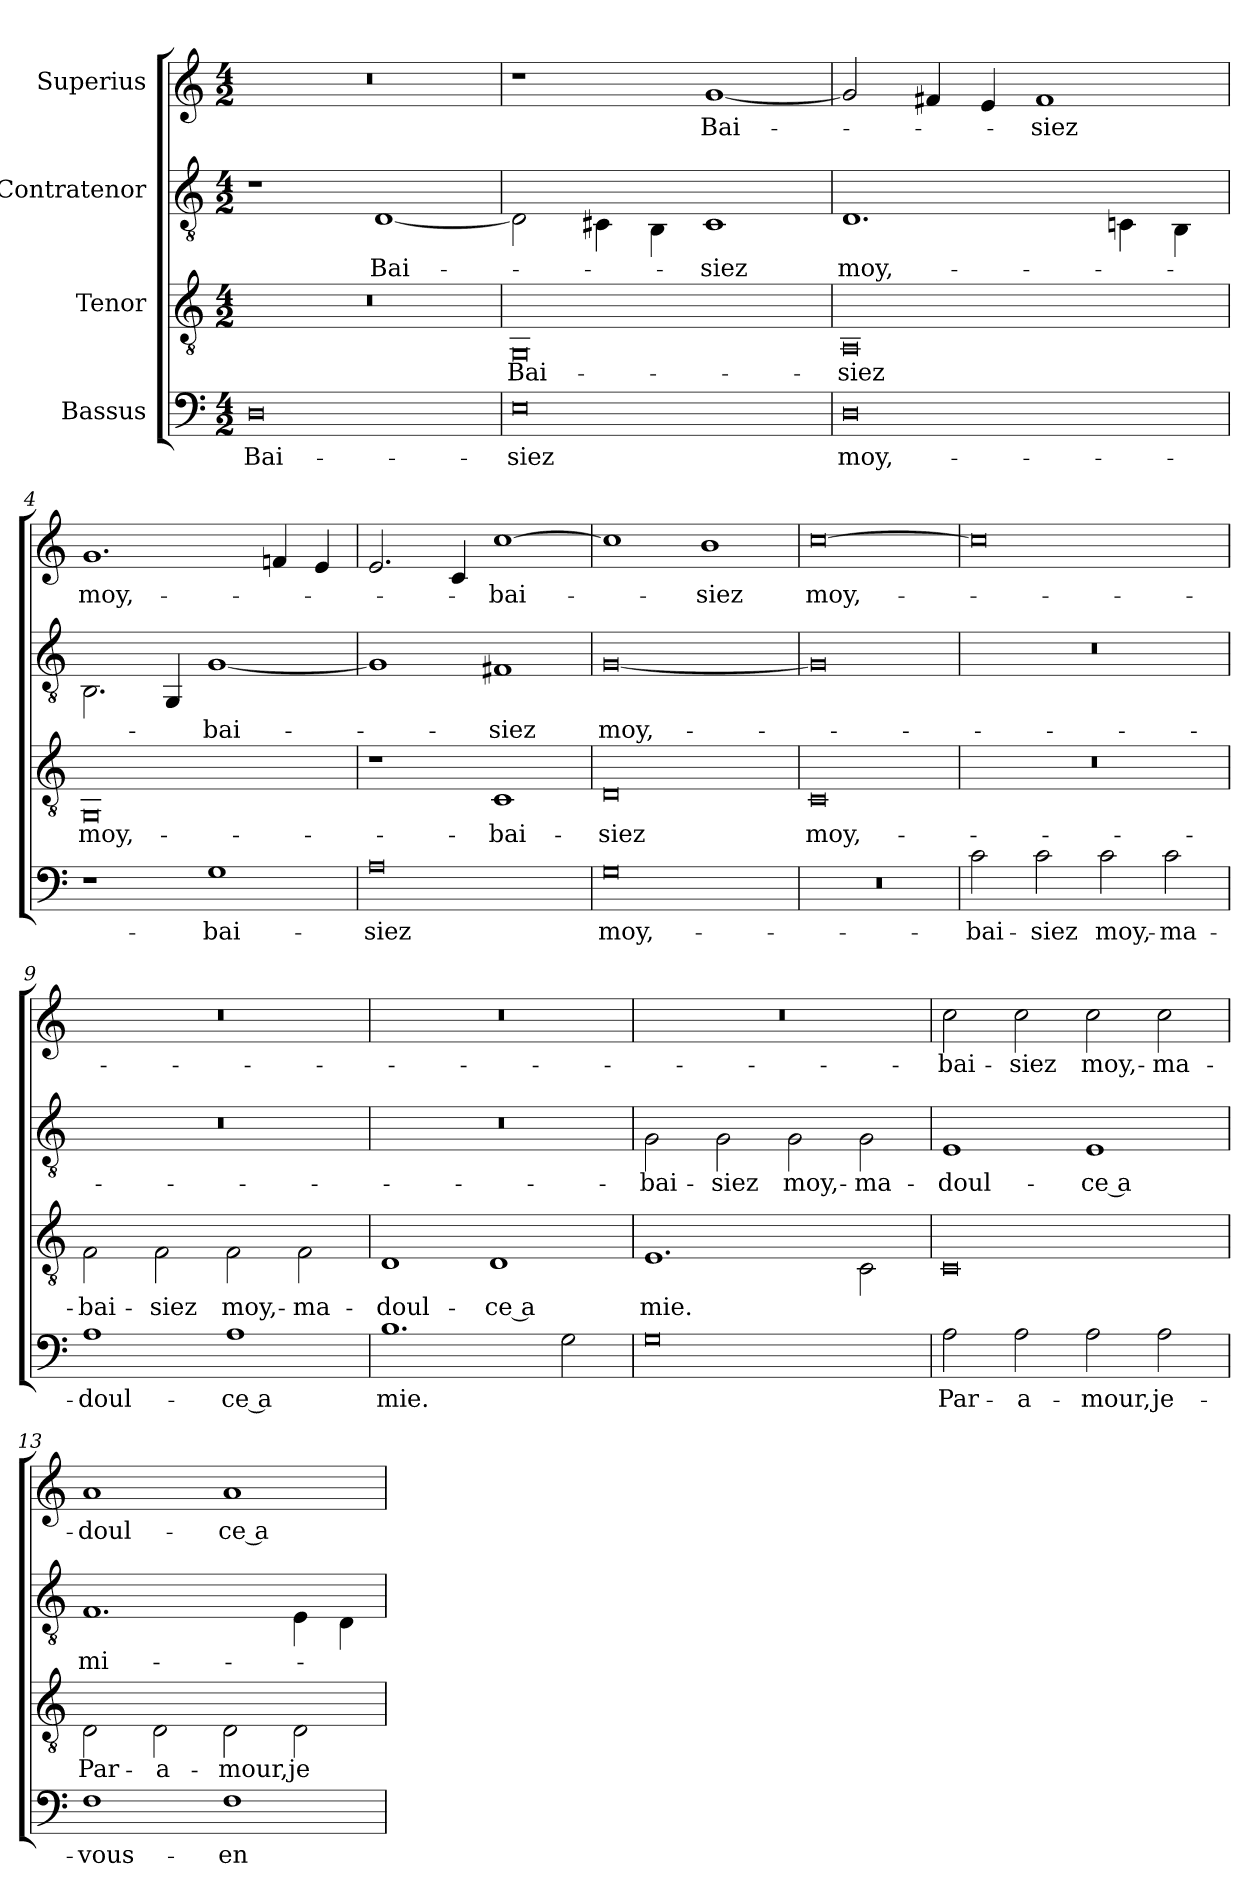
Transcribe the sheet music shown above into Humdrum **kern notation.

**kern	**text	**kern	**text	**kern	**text	**kern	**text
*part4	*part4	*part3	*part3	*part2	*part2	*part1	*part1
*staff4	*staff4	*staff3	*staff3	*staff2	*staff2	*staff1	*staff1
*I"Bassus	*	*I"Tenor	*	*I"Contratenor	*	*I"Superius	*
*clefF4	*	*clefGv2	*	*clefGv2	*	*clefG2	*
*k[]	*	*k[]	*	*k[]	*	*k[]	*
*M4/2	*	*M4/2	*	*M4/2	*	*M4/2	*
=1	=1	=1	=1	=1	=1	=1	=1
0D\	Bai-	0r	.	1r	.	0r	.
.	.	.	.	[1D/	Bai-	.	.
=2	=2	=2	=2	=2	=2	=2	=2
0E\	-siez	0GG/	Bai-	2D\]	.	1r	.
.	.	.	.	4C#X\	.	.	.
.	.	.	.	4BB\	.	.	.
.	.	.	.	1C#/	-siez	[1g/	Bai-
=3	=3	=3	=3	=3	=3	=3	=3
0D\	moy,-	0AA/	-siez	1.D/	moy,-	2g/]	.
.	.	.	.	.	.	4f#X/	.
.	.	.	.	.	.	4e/	.
.	.	.	.	.	.	1f#/	-siez
.	.	.	.	4Cn\	.	.	.
.	.	.	.	4BB\	.	.	.
=4	=4	=4	=4	=4	=4	=4	=4
1r	.	0GG/	moy,-	2.BB\	.	1.g/	moy,-
.	.	.	.	4GG/	.	.	.
1G\	bai-	.	.	[1G/	bai-	.	.
.	.	.	.	.	.	4fn/	.
.	.	.	.	.	.	4e/	.
=5	=5	=5	=5	=5	=5	=5	=5
0A\	-siez	1r	.	1G/]	.	2.e/	.
.	.	.	.	.	.	4c/	.
.	.	1C/	bai-	1F#X/	-siez	[1cc\	bai-
=6	=6	=6	=6	=6	=6	=6	=6
0G\	moy,-	0D/	-siez	[0G/	moy,-	1cc\]	.
.	.	.	.	.	.	1b\	-siez
=7	=7	=7	=7	=7	=7	=7	=7
0r	.	0C/	moy,-	0G/]	.	[0cc\	moy,-
=8	=8	=8	=8	=8	=8	=8	=8
2c\	bai-	0r	.	0r	.	0cc\]	.
2c\	-siez	.	.	.	.	.	.
2c\	moy,-	.	.	.	.	.	.
2c\	ma-	.	.	.	.	.	.
=9	=9	=9	=9	=9	=9	=9	=9
1A\	doul-	2F\	bai-	0r	.	0r	.
.	.	2F\	-siez	.	.	.	.
1A\	-ce a	2F\	moy,-	.	.	.	.
.	.	2F\	ma-	.	.	.	.
=10	=10	=10	=10	=10	=10	=10	=10
1.B\	-mie.	1D/	doul-	0r	.	0r	.
.	.	1D/	-ce a	.	.	.	.
2G\	.	.	.	.	.	.	.
=11	=11	=11	=11	=11	=11	=11	=11
0G\	.	1.E/	-mie.	2G\	bai-	0r	.
.	.	.	.	2G\	-siez	.	.
.	.	.	.	2G\	moy,-	.	.
.	.	2C\	.	2G\	ma-	.	.
=12	=12	=12	=12	=12	=12	=12	=12
2A\	Par-	0C/	.	1E/	doul-	2cc\	bai-
2A\	a-	.	.	.	.	2cc\	-siez
2A\	-mour,	.	.	1E/	-ce a	2cc\	moy,-
2A\	je-	.	.	.	.	2cc\	ma-
=13	=13	=13	=13	=13	=13	=13	=13
1F\	vous-	2D\	Par-	1.F/	-mi-	1a/	doul-
.	.	2D\	a-	.	.	.	.
1F\	en-	2D\	-mour,	.	.	1a/	-ce a
.	.	2D\	je-	4E\	.	.	.
.	.	.	.	4D\	.	.	.
=	=	=	=	=	=	=	=
*-	*-	*-	*-	*-	*-	*-	*-
